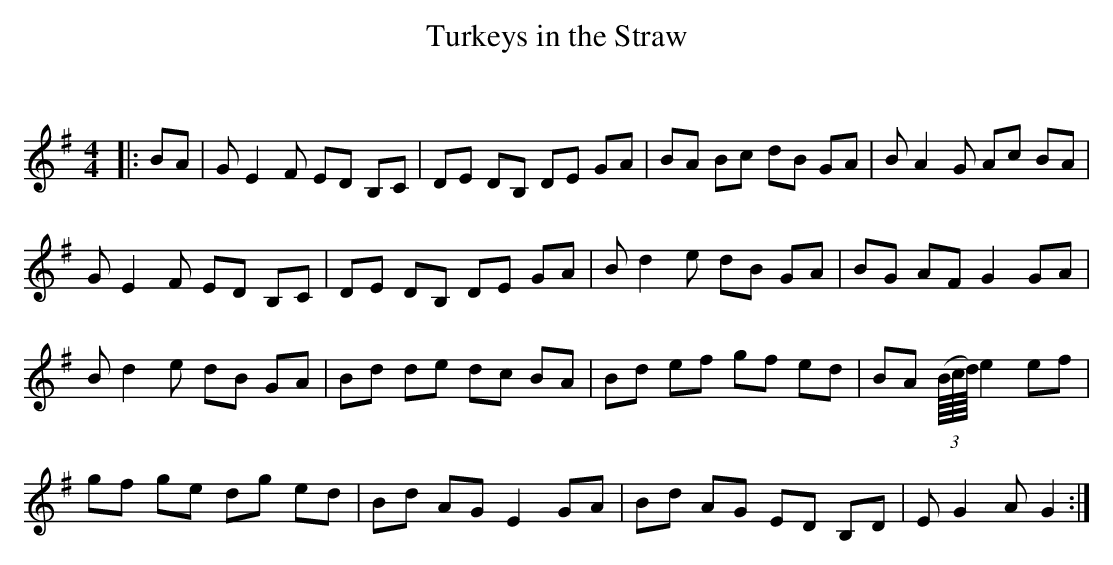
X:1
T: Turkeys in the Straw
C:
Q: 232
K:G
M:4/4
L:1/8
|:BA|GE2F ED B,C|DE DB, DE GA|BA Bc dB GA|BA2G Ac BA|
GE2F ED B,C|DE DB, DE GA|Bd2e dB GA|BG AF G2 GA|
Bd2e dB GA|Bd de dc BA|Bd ef gf ed|BA ((3B///c///d///) e2 ef|
gf ge dg ed|Bd AG E2 GA|Bd AG ED B,D|EG2A G2:|
